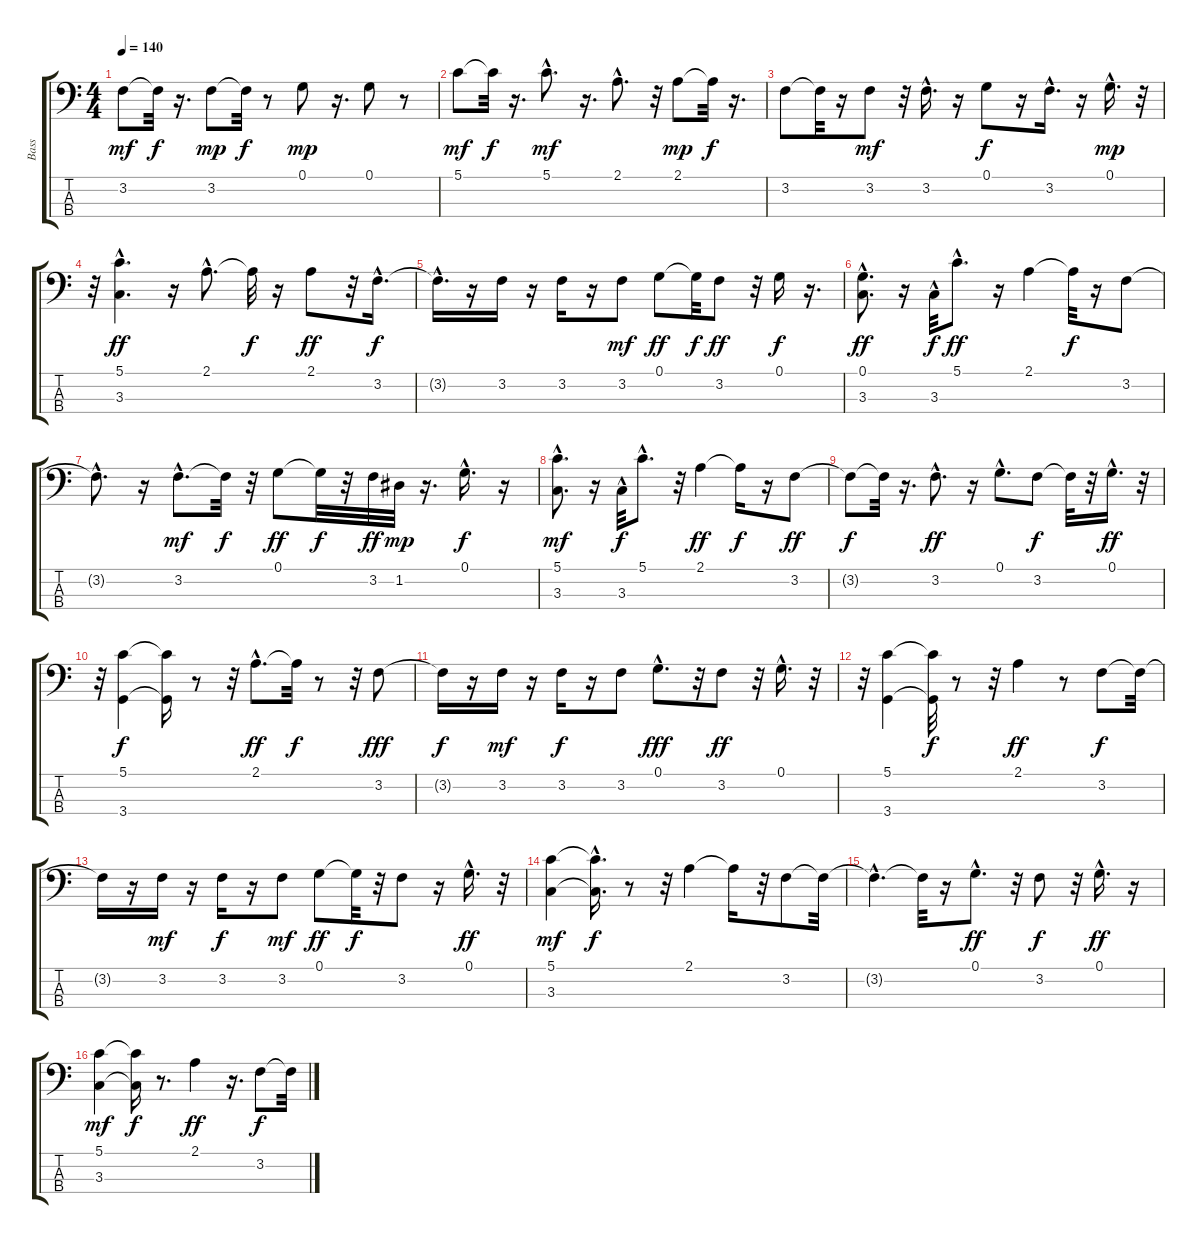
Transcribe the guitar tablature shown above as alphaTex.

\track ("Bass" "Bass") {instrument electricbassfinger}
\staff {score tabs}
\tuning (G2 D2 A1 E1) {hide}
\ts (4 4)
\tempo 140
\clef f4
\ks c
3.2.8{dy mf} 3.2{t}.32{dy f} r.16{d} 3.2.8{dy mp} 3.2{t}.32{dy f} r.8 0.1.8{dy mp} r.16{d} 0.1.8 r.8 |
5.1.8{dy mf} 5.1{t}.32{dy f} r.16{d} 5.1{hac}.8{d dy mf} r.16{d} 2.1{hac}.8{d} r.32 2.1.8{dy mp} 2.1{t}.32{dy f} r.16{d} |
3.2.8 3.2{t}.32 r.16 3.2.8{dy mf} r.32 3.2{hac}.16{d} r.16 0.1.8{dy f} r.16 3.2{hac}.16{d} r.16 0.1{hac}.16{d dy mp} r.32 |
r.32 (5.1{hac} 3.3{hac}).4{d dy ff} r.16 2.1{hac}.8{d} 2.1{t}.32{dy f} r.16 2.1.8{dy ff} r.32 3.2{hac}.16{d dy f} |
3.2{hac t}.16{d} r.16 3.2.16 r.16 3.2.16 r.16 3.2.8{dy mf} 0.1.8{dy ff} 0.1{t}.32{dy f} 3.2.8{dy ff} r.32 0.1.16{dy f} r.16{d} |
(0.1{hac} 3.3{hac}).8{d dy ff} r.16 3.3{hac}.32{dy f} 5.1{hac}.8{d dy ff} r.16 2.1.4 2.1{t}.32{dy f} r.16 3.2.8 |
3.2{hac t}.8{d} r.16 3.2{hac}.8{d dy mf} 3.2{t}.32{dy f} r.32 0.1.8{dy ff} 0.1{t}.32{dy f} r.32 3.2.32{dy ff} 1.2.32{dy mp} r.16{d} 0.1{hac}.16{d dy f} r.16 |
(5.1{hac} 3.3{hac}).8{d dy mf} r.16 3.3{hac}.32{dy f} 5.1{hac}.8{d} r.32 2.1.4{dy ff} 2.1{t}.16{dy f} r.16 3.2.8{dy ff} |
3.2{t}.8{dy f} 3.2{t}.32 r.16{d} 3.2{hac}.8{d dy ff} r.16 0.1{hac}.8{d} 3.2.8{dy f} 3.2{t}.32 r.32 0.1{hac}.16{d dy ff} r.32 |
r.32 (5.1 3.4).4{dy f} (5.1{t} 3.4{t}).16 r.8 r.32 2.1{hac}.8{d dy ff} 2.1{t}.32{dy f} r.8 r.32 3.2.8{dy fff} |
3.2{t}.16{dy f} r.16 3.2.16{dy mf} r.16 3.2.16{dy f} r.16 3.2.8 0.1{hac}.8{d dy fff} r.32 3.2.8{dy ff} r.32 0.1{hac}.16{d} r.32 |
r.32 (5.1 3.4).4 (5.1{t} 3.4{t}).32{dy f} r.8 r.32 2.1.4{dy ff} r.8 3.2.8{dy f} 3.2{t}.32 |
3.2{t}.16 r.16 3.2.16{dy mf} r.16 3.2.16{dy f} r.16 3.2.8{dy mf} 0.1.8{dy ff} 0.1{t}.32{dy f} r.32 3.2.8 r.16 0.1{hac}.16{d dy ff} r.32 |
(5.1 3.3).4{dy mf} (5.1{hac t} 3.3{hac t}).16{d dy f} r.8 r.32 2.1.4 2.1{t}.16 r.32 3.2.8 3.2{t}.32 |
3.2{hac t}.4{d} 3.2{t}.32 r.16 0.1{hac}.8{d dy ff} r.32 3.2.8{dy f} r.32 0.1{hac}.16{d dy ff} r.16 |
(5.1 3.3).4{dy mf} (5.1{t} 3.3{t}).16{dy f} r.8{d} 2.1.4{dy ff} r.16{d} 3.2.8{dy f} 3.2{t}.32
